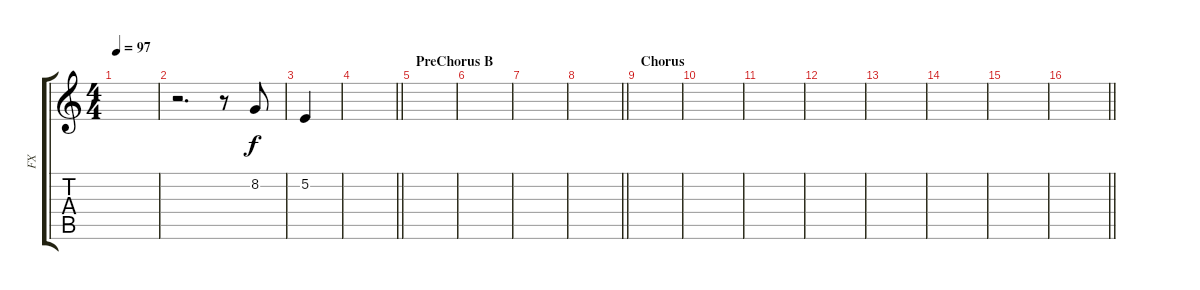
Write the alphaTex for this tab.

\track ("FX" "FX") {instrument reversecymbal}
\staff {score tabs}
\tuning (E4 B3 G3 D3 A2 E2) {hide}
\ts (4 4)
\tempo 97
\clef g2
\ks c
|
r.2{d} r.8 8.2.8{dy f} |
5.2.4 |
\barLineRight lightlight
|
\section ("" "PreChorus B")
|
|
|
\barLineRight lightlight
|
\section ("" "Chorus")
|
|
|
|
|
|
|
\barLineRight lightlight
